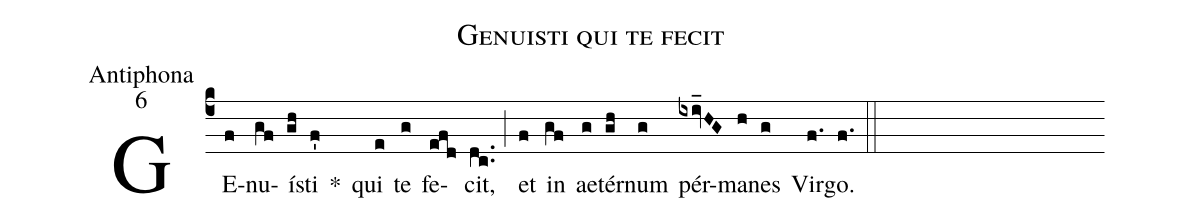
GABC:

name:Genuisti qui te fecit;
office-part:Antiphona;
mode:6;
%%
(c4) GE(f)nu(gf)í(gh)sti(f') *() qui(e) te(g) fe(efd)cit,(dc..) (;) et(f) in(gf) ae(g)tér(gh)num(g) pér(ixiv_HG)ma(h)nes(g) Vir(f.)go.(f.) (::)
